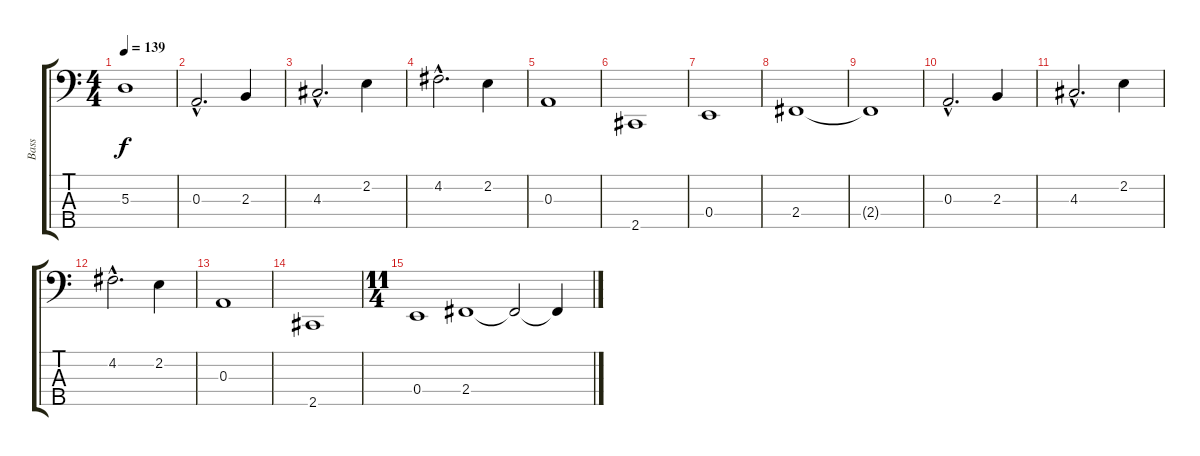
\track ("Bass" "Bass") {instrument electricbasspick}
\staff {score tabs}
\tuning (G2 D2 A1 E1 B0) {hide}
\ts (4 4)
\tempo 139
\clef f4
\ks c
5.3{t}.1{dy f} |
0.3{hac}.2{d} 2.3.4 |
4.3{hac}.2{d} 2.2.4 |
4.2{hac}.2{d} 2.2.4 |
0.3.1 |
2.5.1 |
0.4.1 |
2.4.1 |
2.4{t}.1 |
0.3{hac}.2{d} 2.3.4 |
4.3{hac}.2{d} 2.2.4 |
4.2{hac}.2{d} 2.2.4 |
0.3.1 |
2.5.1 |
\ts (11 4)
0.4.1 2.4.1 2.4{t}.2 2.4{t}.4
